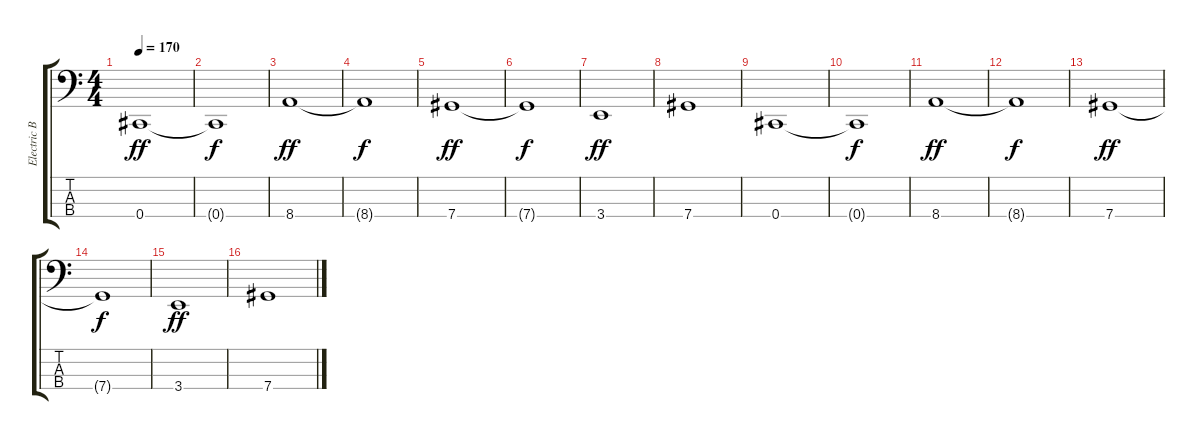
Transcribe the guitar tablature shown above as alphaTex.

\track ("Electric Bass" "Electric B") {instrument electricbassfinger}
\staff {score tabs}
\tuning (Gb2 Db2 Ab1 Db1) {hide}
\ts (4 4)
\tempo 170
\clef f4
\ks c
0.4.1{dy ff} |
0.4{t}.1{dy f} |
8.4.1{dy ff} |
8.4{t}.1{dy f} |
7.4.1{dy ff} |
7.4{t}.1{dy f} |
3.4.1{dy ff} |
7.4.1 |
0.4.1 |
0.4{t}.1{dy f} |
8.4.1{dy ff} |
8.4{t}.1{dy f} |
7.4.1{dy ff} |
7.4{t}.1{dy f} |
3.4.1{dy ff} |
7.4.1
